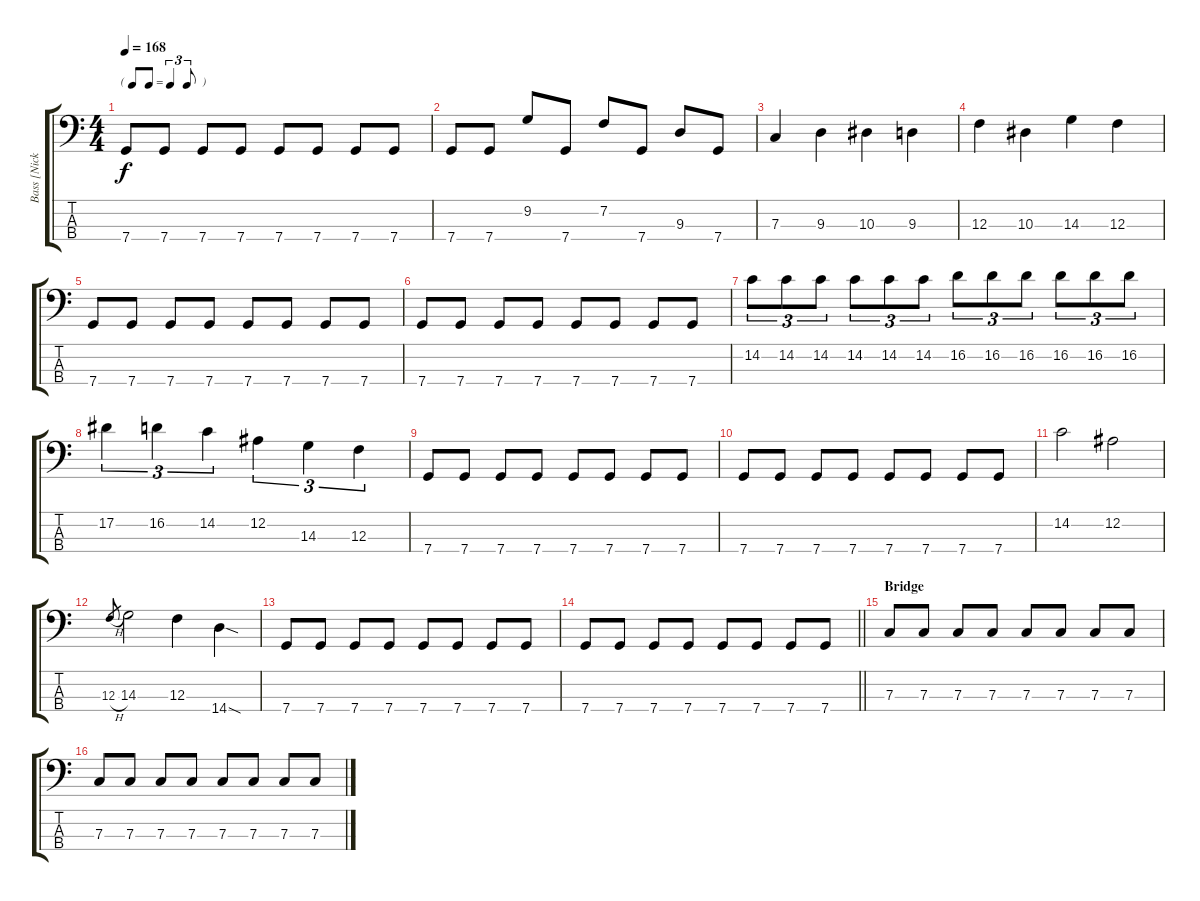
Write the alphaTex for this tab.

\track ("Bass [Nick Oliveri]" "Bass [Nick") {instrument electricbasspick bank 115}
\staff {score tabs}
\tuning (Eb2 Bb1 F1 C1) {hide}
\ts (4 4)
\tf triplet8th
\tempo 168
\clef f4
\ks c
7.4.8{dy f} 7.4.8 7.4.8 7.4.8 7.4.8 7.4.8 7.4.8 7.4.8 |
7.4.8 7.4.8 9.2.8 7.4.8 7.2.8 7.4.8 9.3.8 7.4.8 |
7.3.4 9.3.4 10.3.4 9.3.4 |
12.3.4 10.3.4 14.3.4 12.3.4 |
7.4.8 7.4.8 7.4.8 7.4.8 7.4.8 7.4.8 7.4.8 7.4.8 |
7.4.8 7.4.8 7.4.8 7.4.8 7.4.8 7.4.8 7.4.8 7.4.8 |
14.2.8{tu (3 2)} 14.2.8{tu (3 2)} 14.2.8{tu (3 2)} 14.2.8{tu (3 2)} 14.2.8{tu (3 2)} 14.2.8{tu (3 2)} 16.2.8{tu (3 2)} 16.2.8{tu (3 2)} 16.2.8{tu (3 2)} 16.2.8{tu (3 2)} 16.2.8{tu (3 2)} 16.2.8{tu (3 2)} |
17.2.4{tu (3 2)} 16.2.4{tu (3 2)} 14.2.4{tu (3 2)} 12.2.4{tu (3 2)} 14.3.4{tu (3 2)} 12.3.4{tu (3 2)} |
7.4.8 7.4.8 7.4.8 7.4.8 7.4.8 7.4.8 7.4.8 7.4.8 |
7.4.8 7.4.8 7.4.8 7.4.8 7.4.8 7.4.8 7.4.8 7.4.8 |
14.2.2 12.2.2 |
12.3{h}.8{gr} 14.3.2 12.3.4 14.4{sod}.4 |
7.4.8 7.4.8 7.4.8 7.4.8 7.4.8 7.4.8 7.4.8 7.4.8 |
\barLineRight lightlight
7.4.8 7.4.8 7.4.8 7.4.8 7.4.8 7.4.8 7.4.8 7.4.8 |
\section ("" "Bridge")
7.3.8 7.3.8 7.3.8 7.3.8 7.3.8 7.3.8 7.3.8 7.3.8 |
7.3.8 7.3.8 7.3.8 7.3.8 7.3.8 7.3.8 7.3.8 7.3.8
